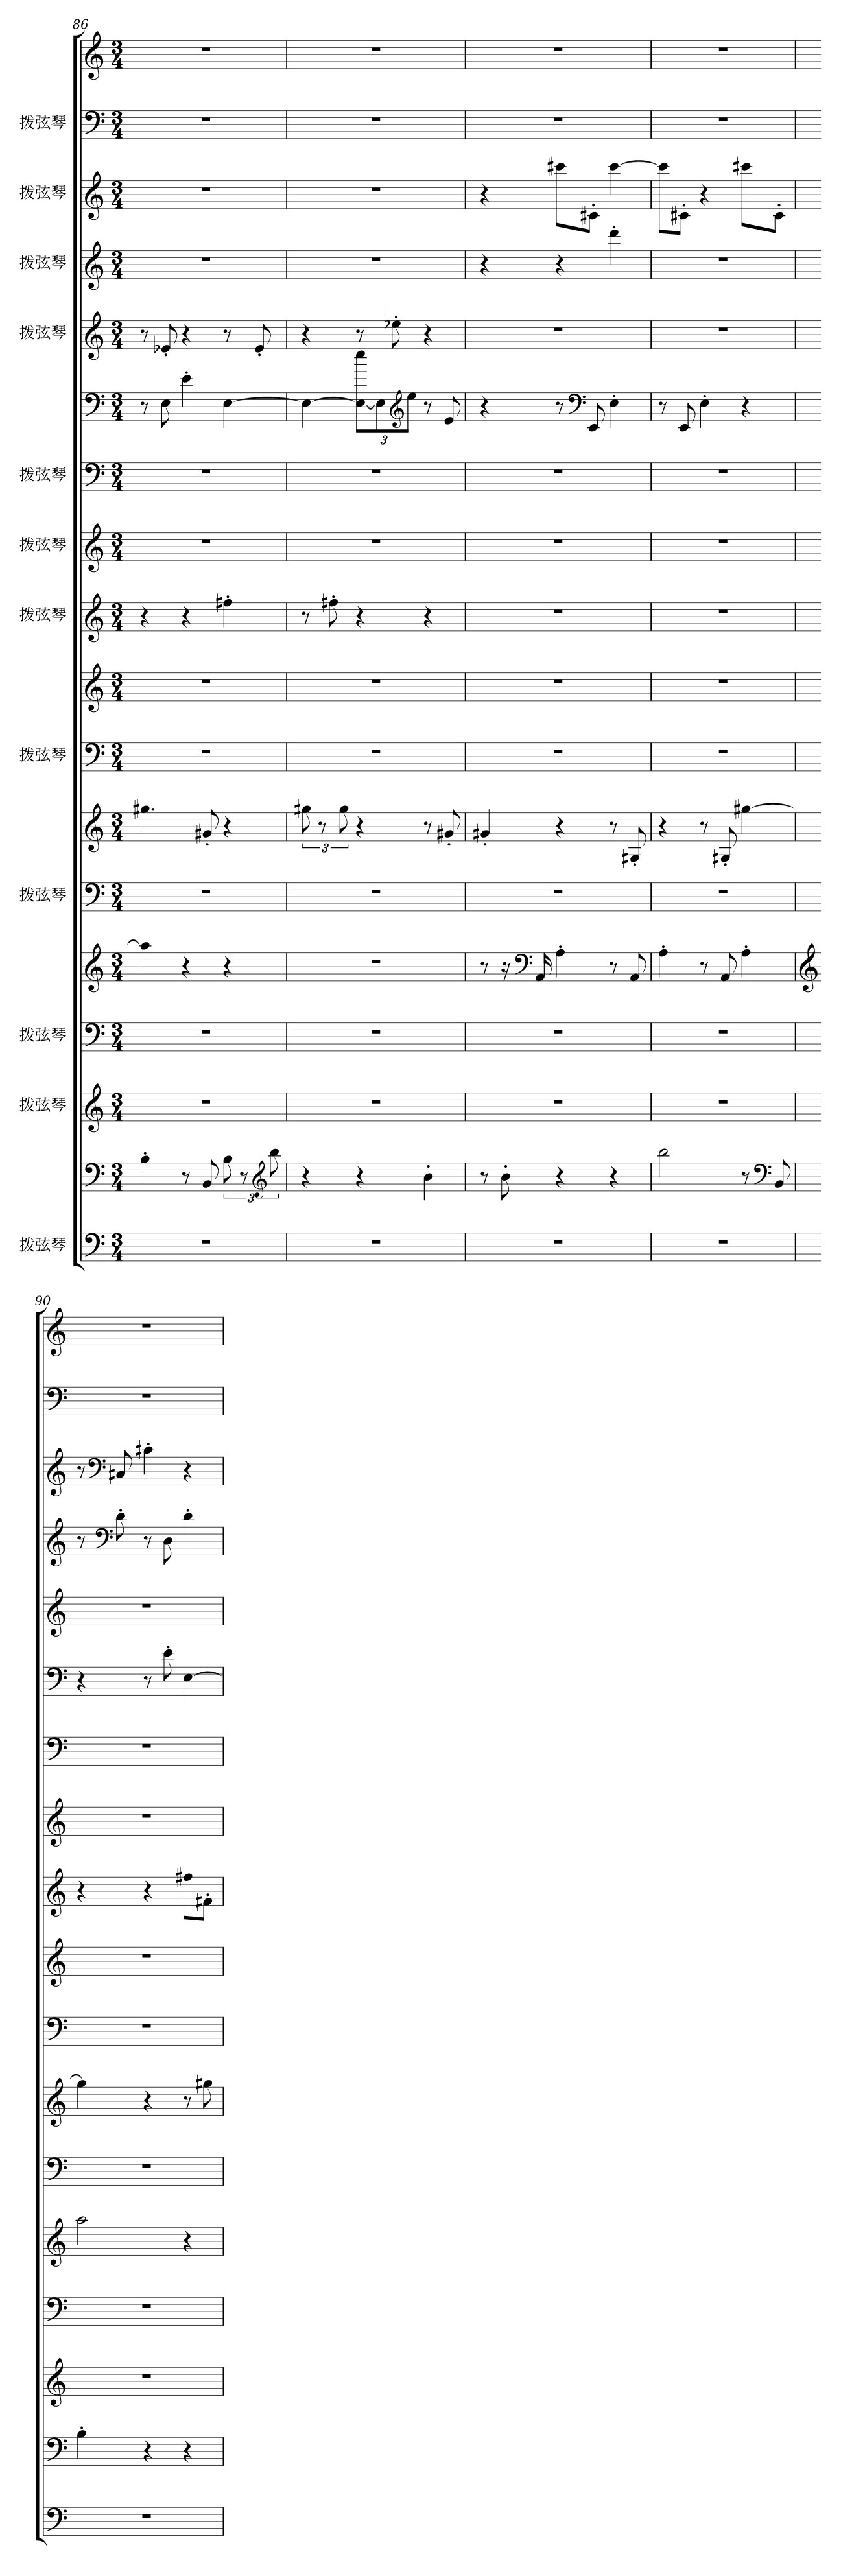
**kern	**kern	**kern	**kern	**kern	**kern	**kern	**kern	**kern	**kern	**kern	**kern	**kern	**kern	**kern	**kern	**kern	**kern
*part12	*part12	*part11	*part10	*part10	*part9	*part9	*part8	*part8	*part7	*part6	*part5	*part5	*part4	*part3	*part2	*part1	*part1
*staff18	*staff17	*staff16	*staff15	*staff14	*staff13	*staff12	*staff11	*staff10	*staff9	*staff8	*staff7	*staff6	*staff5	*staff4	*staff3	*staff2	*staff1
*I"拨弦琴	*	*I"拨弦琴	*I"拨弦琴	*	*I"拨弦琴	*	*I"拨弦琴	*	*I"拨弦琴	*I"拨弦琴	*I"拨弦琴	*	*I"拨弦琴	*I"拨弦琴	*I"拨弦琴	*I"拨弦琴	*
*clefF4	*clefF4	*clefG2	*clefF4	*clefG2	*clefF4	*clefG2	*clefF4	*clefG2	*clefG2	*clefG2	*clefF4	*clefF4	*clefG2	*clefG2	*clefG2	*clefF4	*clefG2
*k[]	*k[]	*k[]	*k[]	*k[]	*k[]	*k[]	*k[]	*k[]	*k[]	*k[]	*k[]	*k[]	*k[]	*k[]	*k[]	*k[]	*k[]
*M3/4	*M3/4	*M3/4	*M3/4	*M3/4	*M3/4	*M3/4	*M3/4	*M3/4	*M3/4	*M3/4	*M3/4	*M3/4	*M3/4	*M3/4	*M3/4	*M3/4	*M3/4
=86	=86	=86	=86	=86	=86	=86	=86	=86	=86	=86	=86	=86	=86	=86	=86	=86	=86
2.r	4B'\	2.r	2.r	4aa\]	2.r	4.gg#X\	2.r	2.r	4r	2.r	2.r	8r	8r	2.r	2.r	2.r	2.r
.	.	.	.	.	.	.	.	.	.	.	.	8E\	8e-X'/	.	.	.	.
.	8r	.	.	4r	.	.	.	.	4r	.	.	4e'\	4r	.	.	.	.
.	8BB/	.	.	.	.	8g#X'/	.	.	.	.	.	.	.	.	.	.	.
.	12B\	.	.	4r	.	4r	.	.	4ff#X'\	.	.	[4E\	8r	.	.	.	.
.	12r	.	.	.	.	.	.	.	.	.	.	.	.	.	.	.	.
.	.	.	.	.	.	.	.	.	.	.	.	.	8e-'/	.	.	.	.
*	*clefG2	*	*	*	*	*	*	*	*	*	*	*	*	*	*	*	*
.	12bb\	.	.	.	.	.	.	.	.	.	.	.	.	.	.	.	.
=87	=87	=87	=87	=87	=87	=87	=87	=87	=87	=87	=87	=87	=87	=87	=87	=87	=87
2.r	4r	2.r	2.r	2.r	2.r	12gg#X\	2.r	2.r	8r	2.r	2.r	4E\_	4r	2.r	2.r	2.r	2.r
.	.	.	.	.	.	12r	.	.	.	.	.	.	.	.	.	.	.
.	.	.	.	.	.	.	.	.	8ff#X'\	.	.	.	.	.	.	.	.
.	.	.	.	.	.	12gg#\	.	.	.	.	.	.	.	.	.	.	.
*	*	*	*	*	*	*	*	*	*	*	*	*Xbrackettup	*	*	*	*	*
.	4r	.	.	.	.	4r	.	.	4r	.	.	12E\_ 12ee\L	8r	.	.	.	.
.	.	.	.	.	.	.	.	.	.	.	.	12E\]	.	.	.	.	.
.	.	.	.	.	.	.	.	.	.	.	.	.	8ee-X'\	.	.	.	.
*	*	*	*	*	*	*	*	*	*	*	*	*clefG2	*	*	*	*	*
.	.	.	.	.	.	.	.	.	.	.	.	12ee\J	.	.	.	.	.
.	4b'\	.	.	.	.	8r	.	.	4r	.	.	8r	4r	.	.	.	.
.	.	.	.	.	.	8g#X'/	.	.	.	.	.	8e/	.	.	.	.	.
!!LO:PB:g=z
=88	=88	=88	=88	=88	=88	=88	=88	=88	=88	=88	=88	=88	=88	=88	=88	=88	=88
2.r	8r	2.r	2.r	8r	2.r	4g#X'/	2.r	2.r	2.r	2.r	2.r	4r	2.r	4r	4r	2.r	2.r
.	8b'\	.	.	16r	.	.	.	.	.	.	.	.	.	.	.	.	.
*	*	*	*	*clefF4	*	*	*	*	*	*	*	*	*	*	*	*	*
.	.	.	.	16AA/	.	.	.	.	.	.	.	.	.	.	.	.	.
.	4r	.	.	4A'\	.	4r	.	.	.	.	.	8r	.	4r	8ccc#X\L	.	.
*	*	*	*	*	*	*	*	*	*	*	*	*clefF4	*	*	*	*	*
.	.	.	.	.	.	.	.	.	.	.	.	8EE/	.	.	8c#X'\J	.	.
.	4r	.	.	8r	.	8r	.	.	.	.	.	4E'\	.	4ddd'\	[4ccc#\	.	.
.	.	.	.	8AA/	.	8G#X'/	.	.	.	.	.	.	.	.	.	.	.
=89	=89	=89	=89	=89	=89	=89	=89	=89	=89	=89	=89	=89	=89	=89	=89	=89	=89
2.r	2bb\	2.r	2.r	4A'\	2.r	4r	2.r	2.r	2.r	2.r	2.r	8r	2.r	2.r	8ccc#\L]	2.r	2.r
.	.	.	.	.	.	.	.	.	.	.	.	8EE/	.	.	8c#X'\J	.	.
.	.	.	.	8r	.	8r	.	.	.	.	.	4E'\	.	.	4r	.	.
.	.	.	.	8AA/	.	8G#X'/	.	.	.	.	.	.	.	.	.	.	.
.	8r	.	.	4A'\	.	[4gg#X\	.	.	.	.	.	4r	.	.	8ccc#X\L	.	.
*	*clefF4	*	*	*	*	*	*	*	*	*	*	*	*	*	*	*	*
.	8BB/	.	.	.	.	.	.	.	.	.	.	.	.	.	8c#'\J	.	.
=90	=90	=90	=90	=90	=90	=90	=90	=90	=90	=90	=90	=90	=90	=90	=90	=90	=90
*	*	*	*	*clefG2	*	*	*	*	*	*	*	*	*	*	*	*	*
2.r	4B'\	2.r	2.r	2aa\	2.r	4gg#\]	2.r	2.r	4r	2.r	2.r	4r	2.r	8r	8r	2.r	2.r
*	*	*	*	*	*	*	*	*	*	*	*	*	*	*clefF4	*clefF4	*	*
.	.	.	.	.	.	.	.	.	.	.	.	.	.	8d'\	8C#X/	.	.
.	4r	.	.	.	.	4r	.	.	4r	.	.	8r	.	8r	4c#X'\	.	.
.	.	.	.	.	.	.	.	.	.	.	.	8e'\	.	8D\	.	.	.
.	4r	.	.	4r	.	8r	.	.	8ff#X\L	.	.	[4E\	.	4d'\	4r	.	.
.	.	.	.	.	.	8gg#X\	.	.	8f#X'\J	.	.	.	.	.	.	.	.
=	=	=	=	=	=	=	=	=	=	=	=	=	=	=	=	=	=
*-	*-	*-	*-	*-	*-	*-	*-	*-	*-	*-	*-	*-	*-	*-	*-	*-	*-
